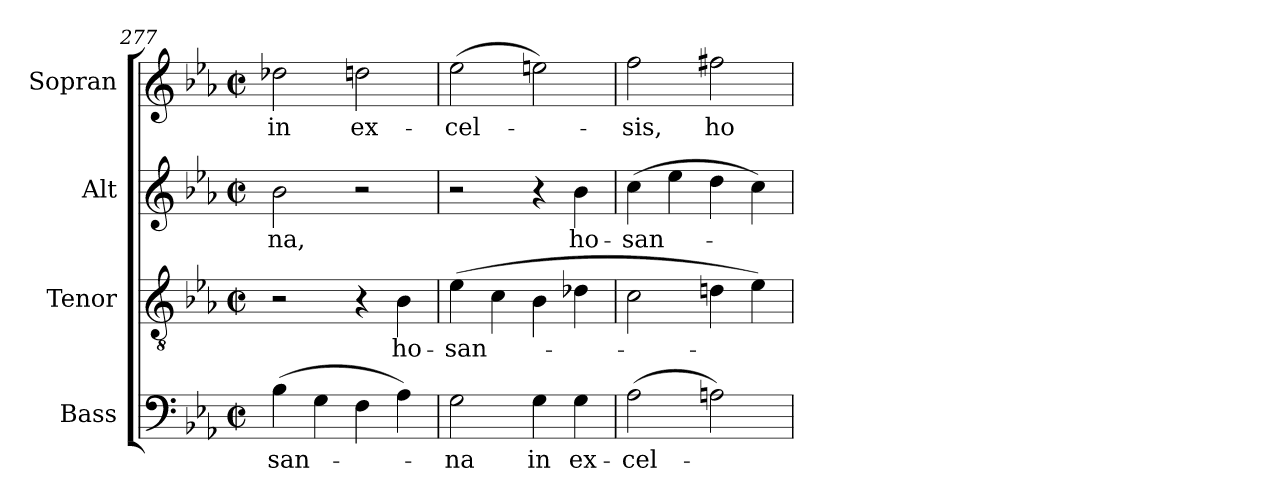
**kern	**text	**kern	**text	**kern	**text	**kern	**text
*part4	*part4	*part3	*part3	*part2	*part2	*part1	*part1
*staff4	*staff4	*staff3	*staff3	*staff2	*staff2	*staff1	*staff1
*I"Bass	*	*I"Tenor	*	*I"Alt	*	*I"Sopran	*
*I'B.	*	*I'T.	*	*I'A.	*	*I'S.	*
*clefF4	*	*clefGv2	*	*clefG2	*	*clefG2	*
*k[b-e-a-]	*	*k[b-e-a-]	*	*k[b-e-a-]	*	*k[b-e-a-]	*
*E-:	*	*E-:	*	*E-:	*	*E-:	*
*M2/2	*	*M2/2	*	*M2/2	*	*M2/2	*
*met(c|)	*	*met(c|)	*	*met(c|)	*	*met(c|)	*
=277	=277	=277	=277	=277	=277	=277	=277
!	!LO:LY:b	!	!	!	!LO:LY:b	!	!LO:LY:b
(>4B-\	-san-	2r	.	2b-\	-na,	2dd-X\	in
4G\	.	.	.	.	.	.	.
!	!	!	!	!	!	!	!LO:LY:b
4F\	.	4r	.	2r	.	2ddn\	ex-
!	!	!	!LO:LY:b	!	!	!	!
4A-\)	.	4B-\	ho-	.	.	.	.
=278	=278	=278	=278	=278	=278	=278	=278
!	!LO:LY:b	!	!LO:LY:b	!	!	!	!LO:LY:b
2G\	-na	(>4e-\	-san-	2r	.	(>2ee-\	-cel-
.	.	4c\	.	.	.	.	.
!	!LO:LY:b	!	!	!	!	!	!
4G\	in	4B-\	.	4r	.	2een\)	.
!	!LO:LY:b	!	!	!	!LO:LY:b	!	!
4G\	ex-	4d-X\	.	4b-\	ho-	.	.
=279	=279	=279	=279	=279	=279	=279	=279
!	!LO:LY:b	!	!	!	!LO:LY:b	!	!LO:LY:b
(>2A-\	-cel-	2c\	.	(>4cc\	-san-	2ff\	-sis,
.	.	.	.	4ee-\	.	.	.
!	!	!	!	!	!	!	!LO:LY:b
2An\)	.	4dn\	.	4dd\	.	2ff#X\	ho-
.	.	4e-\)	.	4cc\)	.	.	.
=	=	=	=	=	=	=	=
*-	*-	*-	*-	*-	*-	*-	*-
